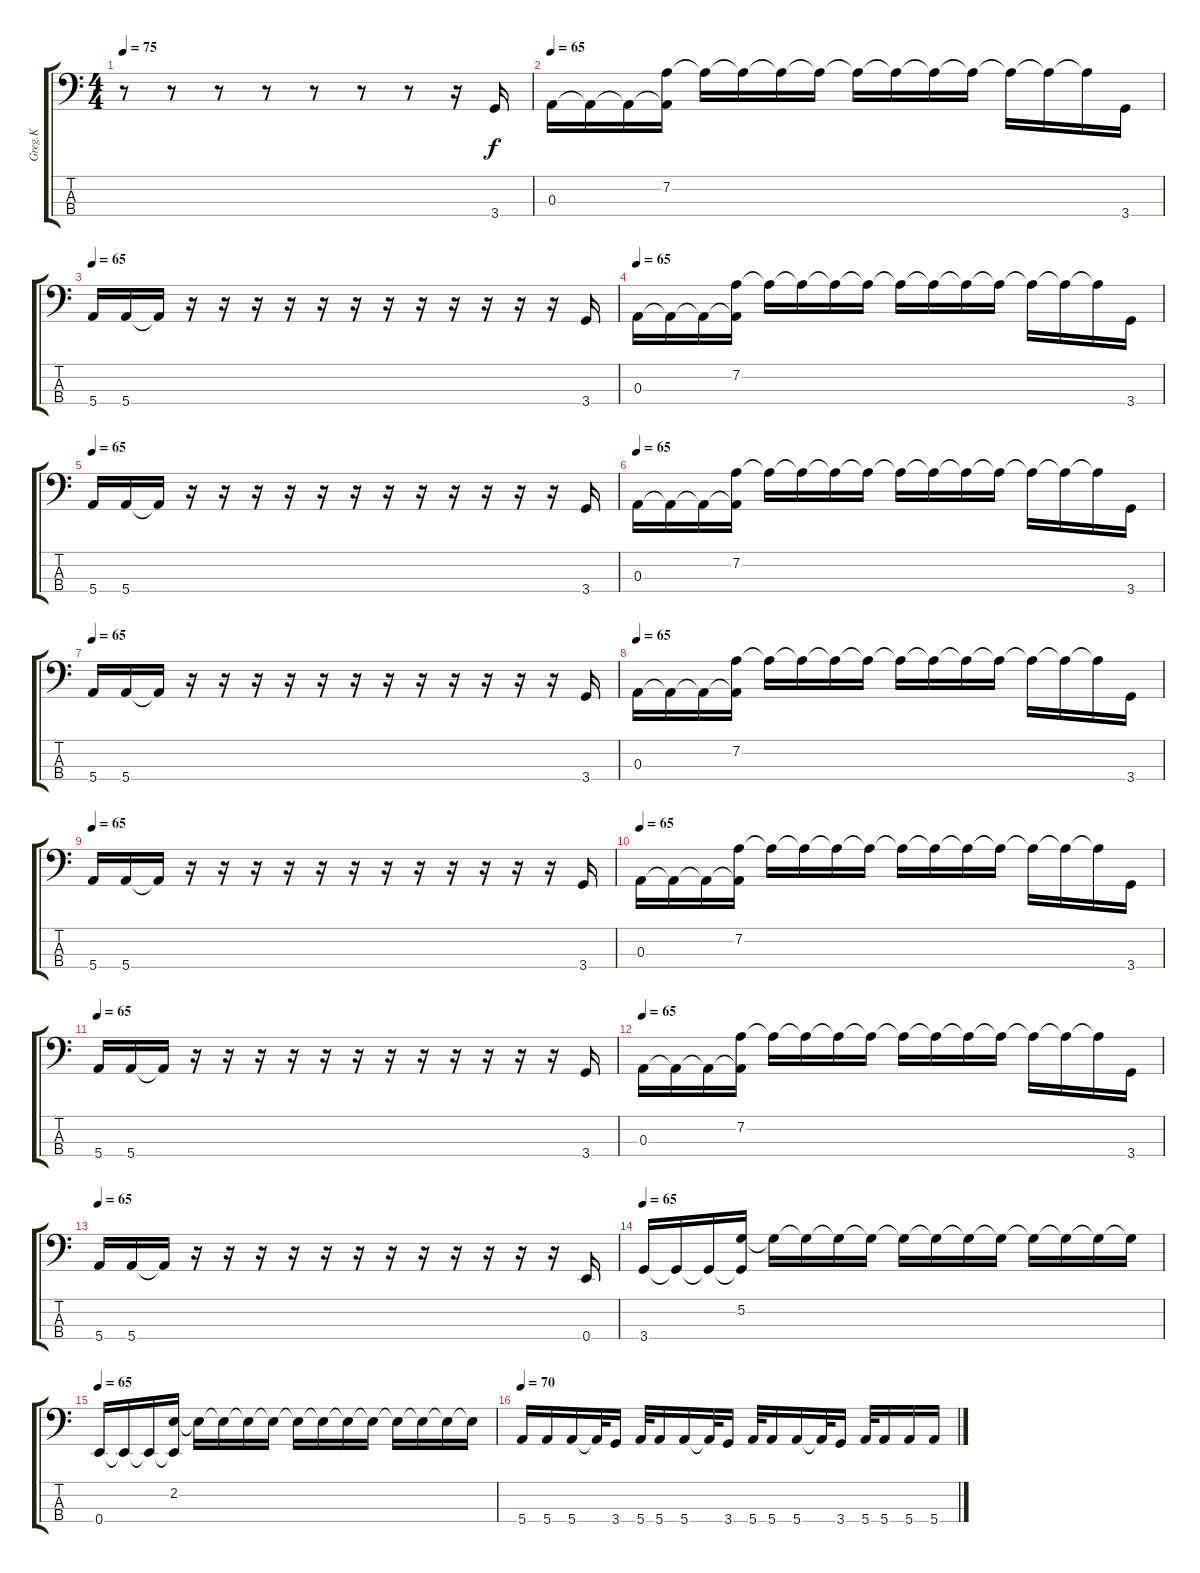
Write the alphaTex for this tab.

\track ("Greg.K" "Greg.K") {instrument electricbassfinger}
\staff {score tabs}
\tuning (G2 D2 A1 E1) {hide}
\ts (4 4)
\tempo 75
\tempo 65
\tempo 75
\clef f4
\ks c
r.8{dy f instrument electricbassfinger} r.8 r.8 r.8 r.8 r.8 r.8 r.16 3.4.16 |
\tempo 65
0.3.16 0.3{t}.16 0.3{t}.16 (7.2 0.3{t}).16 7.2{t}.16 7.2{t}.16 7.2{t}.16 7.2{t}.16 7.2{t}.16 7.2{t}.16 7.2{t}.16 7.2{t}.16 7.2{t}.16 7.2{t}.16 7.2{t}.16 3.4.16 |
\tempo 65
5.4.16 5.4.16 5.4{t}.16 r.16 r.16 r.16 r.16 r.16 r.16 r.16 r.16 r.16 r.16 r.16 r.16 3.4.16 |
\tempo 65
0.3.16 0.3{t}.16 0.3{t}.16 (7.2 0.3{t}).16 7.2{t}.16 7.2{t}.16 7.2{t}.16 7.2{t}.16 7.2{t}.16 7.2{t}.16 7.2{t}.16 7.2{t}.16 7.2{t}.16 7.2{t}.16 7.2{t}.16 3.4.16 |
\tempo 65
5.4.16 5.4.16 5.4{t}.16 r.16 r.16 r.16 r.16 r.16 r.16 r.16 r.16 r.16 r.16 r.16 r.16 3.4.16 |
\tempo 65
0.3.16 0.3{t}.16 0.3{t}.16 (7.2 0.3{t}).16 7.2{t}.16 7.2{t}.16 7.2{t}.16 7.2{t}.16 7.2{t}.16 7.2{t}.16 7.2{t}.16 7.2{t}.16 7.2{t}.16 7.2{t}.16 7.2{t}.16 3.4.16 |
\tempo 65
5.4.16 5.4.16 5.4{t}.16 r.16 r.16 r.16 r.16 r.16 r.16 r.16 r.16 r.16 r.16 r.16 r.16 3.4.16 |
\tempo 65
0.3.16 0.3{t}.16 0.3{t}.16 (7.2 0.3{t}).16 7.2{t}.16 7.2{t}.16 7.2{t}.16 7.2{t}.16 7.2{t}.16 7.2{t}.16 7.2{t}.16 7.2{t}.16 7.2{t}.16 7.2{t}.16 7.2{t}.16 3.4.16 |
\tempo 65
5.4.16 5.4.16 5.4{t}.16 r.16 r.16 r.16 r.16 r.16 r.16 r.16 r.16 r.16 r.16 r.16 r.16 3.4.16 |
\tempo 65
0.3.16 0.3{t}.16 0.3{t}.16 (7.2 0.3{t}).16 7.2{t}.16 7.2{t}.16 7.2{t}.16 7.2{t}.16 7.2{t}.16 7.2{t}.16 7.2{t}.16 7.2{t}.16 7.2{t}.16 7.2{t}.16 7.2{t}.16 3.4.16 |
\tempo 65
5.4.16 5.4.16 5.4{t}.16 r.16 r.16 r.16 r.16 r.16 r.16 r.16 r.16 r.16 r.16 r.16 r.16 3.4.16 |
\tempo 65
0.3.16 0.3{t}.16 0.3{t}.16 (7.2 0.3{t}).16 7.2{t}.16 7.2{t}.16 7.2{t}.16 7.2{t}.16 7.2{t}.16 7.2{t}.16 7.2{t}.16 7.2{t}.16 7.2{t}.16 7.2{t}.16 7.2{t}.16 3.4.16 |
\tempo 65
5.4.16 5.4.16 5.4{t}.16 r.16 r.16 r.16 r.16 r.16 r.16 r.16 r.16 r.16 r.16 r.16 r.16 0.4.16 |
\tempo 65
3.4.16 3.4{t}.16 3.4{t}.16 (5.2 3.4{t}).16 5.2{t}.16 5.2{t}.16 5.2{t}.16 5.2{t}.16 5.2{t}.16 5.2{t}.16 5.2{t}.16 5.2{t}.16 5.2{t}.16 5.2{t}.16 5.2{t}.16 5.2{t}.16 |
\tempo 65
0.4.16 0.4{t}.16 0.4{t}.16 (2.2 0.4{t}).16 2.2{t}.16 2.2{t}.16 2.2{t}.16 2.2{t}.16 2.2{t}.16 2.2{t}.16 2.2{t}.16 2.2{t}.16 2.2{t}.16 2.2{t}.16 2.2{t}.16 2.2{t}.16 |
\tempo 70
5.4.16 5.4.16 5.4.16 5.4{t}.32 3.4.16 5.4.32 5.4.16 5.4.16 5.4{t}.32 3.4.16 5.4.32 5.4.16 5.4.16 5.4{t}.32 3.4.16 5.4.32 5.4.16 5.4.16 5.4.16
